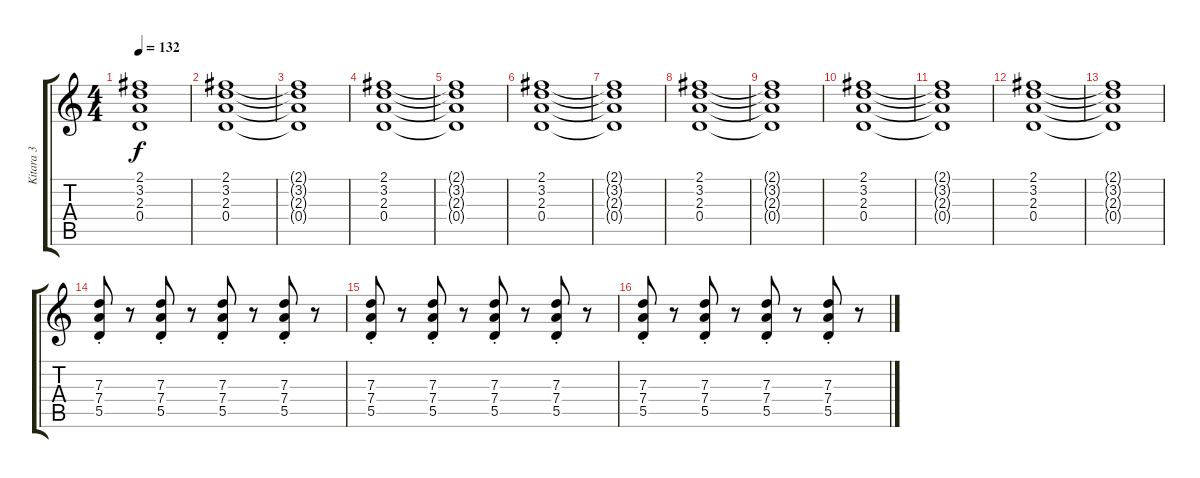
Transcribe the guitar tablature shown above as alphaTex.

\track ("Kitara 3" "Kitara 3") {instrument overdrivenguitar}
\staff {score tabs}
\tuning (E4 B3 G3 D3 A2 E2) {hide}
\ts (4 4)
\tempo 132
\clef g2
\ks c
(2.1{t} 3.2{t} 2.3{t} 0.4{t}).1{dy f} |
(2.1 3.2 2.3 0.4).1 |
(2.1{t} 3.2{t} 2.3{t} 0.4{t}).1 |
(2.1 3.2 2.3 0.4).1 |
(2.1{t} 3.2{t} 2.3{t} 0.4{t}).1 |
(2.1 3.2 2.3 0.4).1 |
(2.1{t} 3.2{t} 2.3{t} 0.4{t}).1 |
(2.1 3.2 2.3 0.4).1 |
(2.1{t} 3.2{t} 2.3{t} 0.4{t}).1 |
(2.1 3.2 2.3 0.4).1 |
(2.1{t} 3.2{t} 2.3{t} 0.4{t}).1 |
(2.1 3.2 2.3 0.4).1 |
(2.1{t} 3.2{t} 2.3{t} 0.4{t}).1 |
(7.3{st} 7.4{st} 5.5{st}).8 r.8 (7.3{st} 7.4{st} 5.5{st}).8 r.8 (7.3{st} 7.4{st} 5.5{st}).8 r.8 (7.3{st} 7.4{st} 5.5{st}).8 r.8 |
(7.3{st} 7.4{st} 5.5{st}).8 r.8 (7.3{st} 7.4{st} 5.5{st}).8 r.8 (7.3{st} 7.4{st} 5.5{st}).8 r.8 (7.3{st} 7.4{st} 5.5{st}).8 r.8 |
(7.3{st} 7.4{st} 5.5{st}).8 r.8 (7.3{st} 7.4{st} 5.5{st}).8 r.8 (7.3{st} 7.4{st} 5.5{st}).8 r.8 (7.3{st} 7.4{st} 5.5{st}).8 r.8
